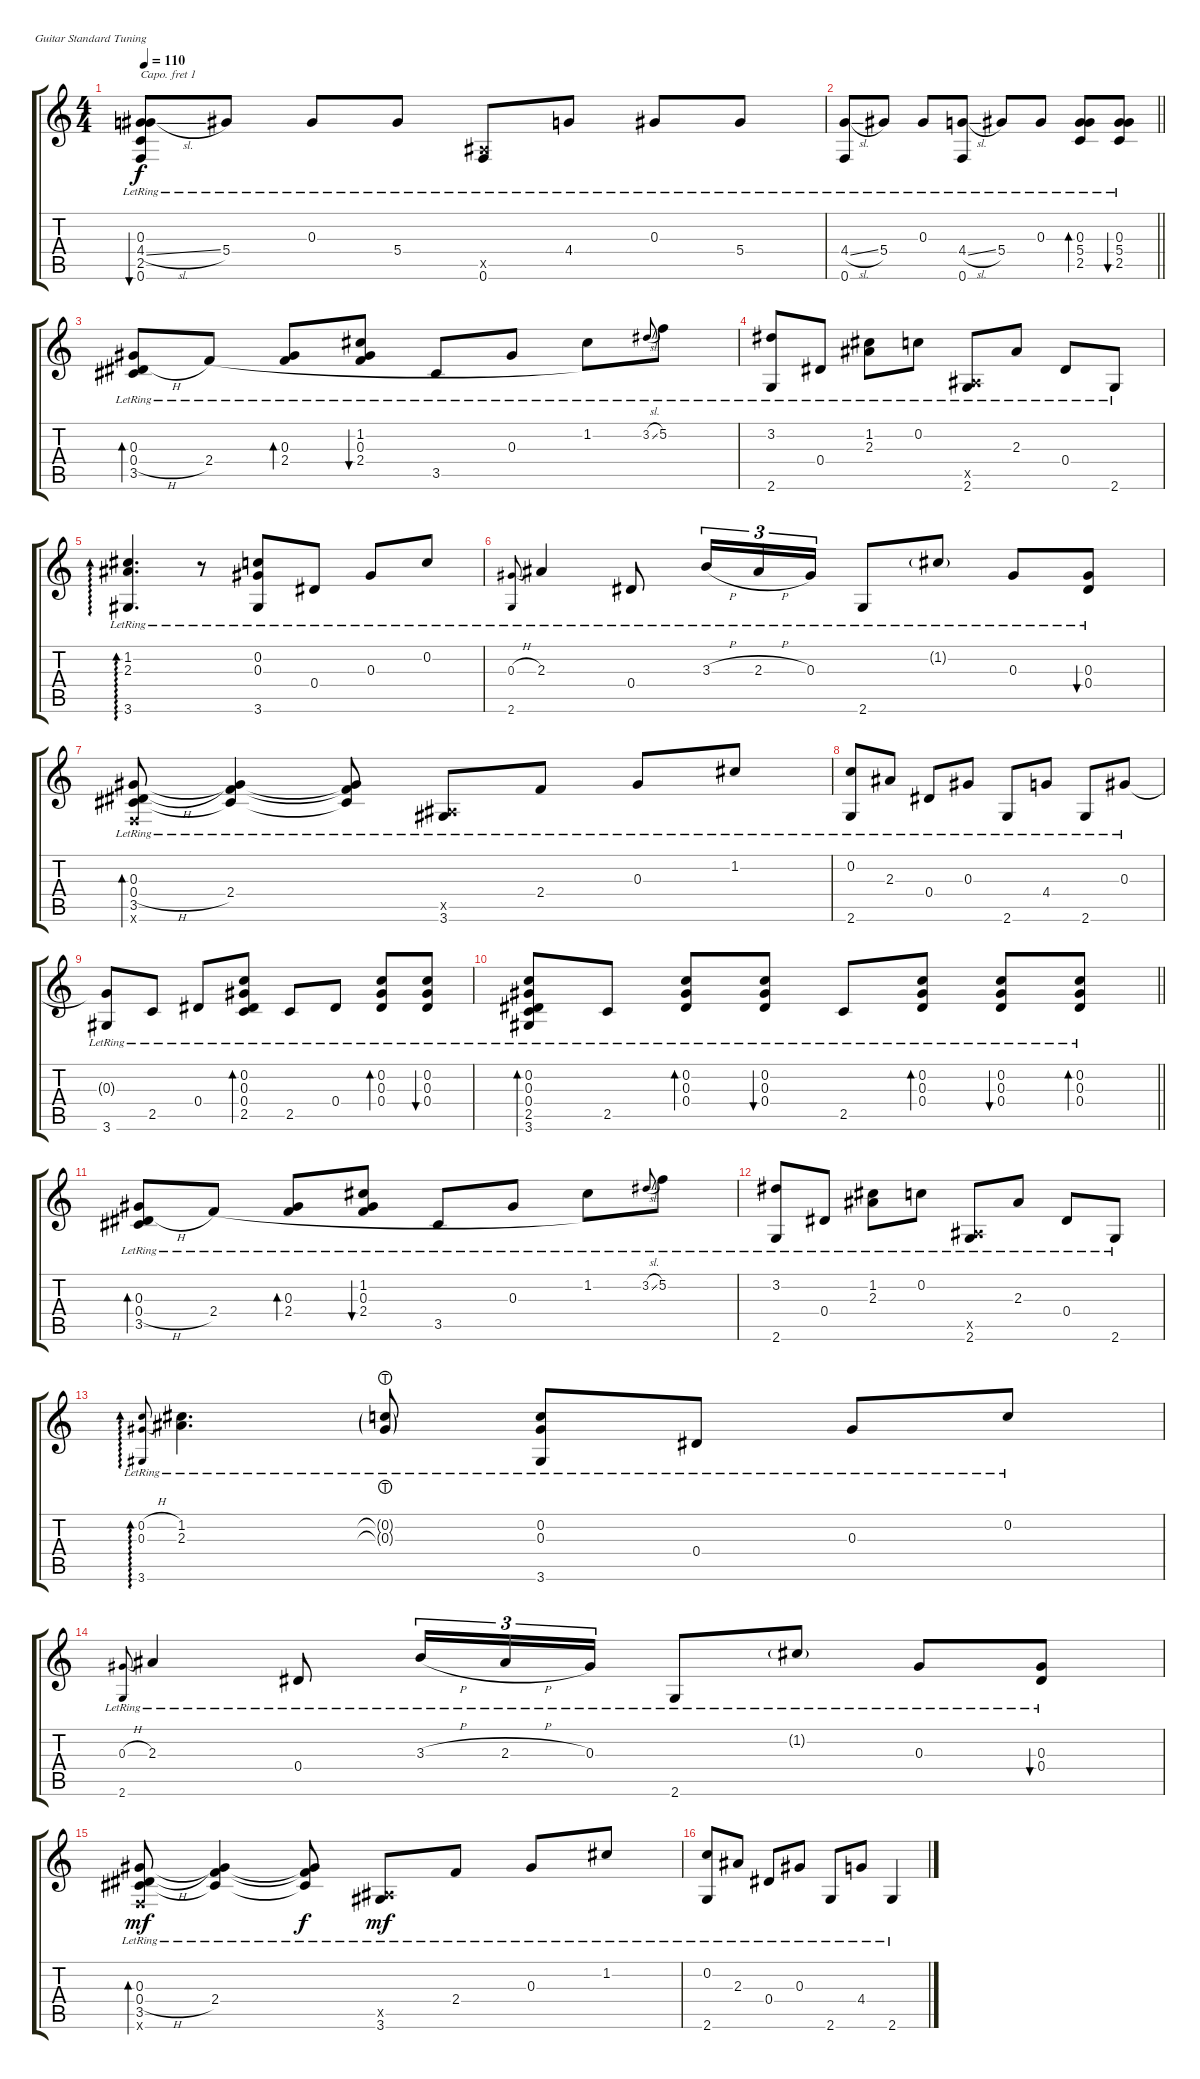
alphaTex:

\bracketExtendMode groupsimilarinstruments
\firstSystemTrackNameOrientation horizontal
\otherSystemsTrackNameOrientation horizontal
\track "" {instrument acousticguitarnylon}
\staff {score tabs}
\capo 1
\tuning (E4 B3 G3 D3 A2 E2)
\ts (4 4)
\tempo 110
\clef g2
\ks c
(0.3{lr} 4.4{sl lr} 2.5{lr} 0.6{lr}).8{bu 120 dy f} 5.4{lr}.8 0.3{lr}.8 5.4{lr}.8 (0.6{lr} 0.5{x}).8 4.4{lr}.8 0.3{lr}.8 5.4{lr}.8 |
\barLineRight lightlight
(0.6{lr} 4.4{sl lr}).8 5.4{lr}.8 0.3{lr}.8 (0.6{lr} 4.4{sl lr}).8 5.4{lr}.8 0.3{lr}.8 (2.5{lr} 5.4{lr} 0.3{lr}).8{bd 39} (2.5{lr} 5.4{lr} 0.3{lr}).8{bu 40} |
(3.5{lr} 0.4{h lr} 0.3{lr}).8{bd 44} 2.4{lr}.8{legatoorigin} (0.3{lr} 2.4{lr}).8{bd 44 legatoorigin} (2.4{lr} 0.3{lr} 1.2{lr}).8{bu 44 legatoorigin} 3.5{lr}.8{legatoorigin} 0.3{lr}.8{legatoorigin} 1.2{lr}.8 3.2{sl lr}.8{gr onbeat} 5.2{lr}.8 |
(3.2{lr} 2.6{lr}).8 0.4{lr}.8 (1.2{lr} 2.3{lr}).8 0.2{lr}.8 (2.6{lr} 0.5{x}).8 2.3{lr}.8 0.4{lr}.8 2.6{lr}.8 |
(1.2{lr} 2.3{lr} 3.6).4{d ad 0} r.8 (0.2{lr} 0.3{lr} 3.6{lr}).8 0.4{lr}.8 0.3{lr}.8 0.2{lr}.8 |
(0.3{h lr} 2.6{lr}).8{gr onbeat} 2.3{lr}.4 0.4{lr}.8 3.3{h lr}.16{tu (3 2)} 2.3{h lr}.16{tu (3 2)} 0.3{lr}.16{tu (3 2)} 2.6{lr}.8 1.2{g lr}.8 0.3{lr}.8 (0.3{lr} 0.4).8{bu 38} |
(3.5{lr} 0.4{h lr} 0.3{lr} 0.6{x}).8{bd 44} (2.4{lr} 3.5{lr t} 0.3{lr t}).4 (2.4{lr t} 3.5{lr t} 0.3{lr t}).8 (3.6{lr} 0.5{x}).8 2.4{lr}.8 0.3{lr}.8 1.2{lr}.8 |
(2.6{lr} 0.2{lr}).8 2.3{lr}.8 0.4{lr}.8 0.3{lr}.8 2.6{lr}.8 4.4{lr}.8 2.6{lr}.8 0.3{lr}.8 |
(3.6{lr} 0.3{lr t}).8 2.5{lr}.8 0.4{lr}.8 (0.3{lr} 0.2 0.4 2.5).8{bd 37} 2.5{lr}.8 0.4{lr}.8 (0.3{lr} 0.2 0.4).8{bd 37} (0.2{lr} 0.3 0.4).8{bu 37} |
\barLineRight lightlight
(3.6{lr} 0.3{lr} 2.5{lr} 0.4{lr} 0.2{lr}).8{bd 38} 2.5{lr}.8 (0.4{lr} 0.3{lr} 0.2{lr}).8{bd 37} (0.4{lr} 0.3{lr} 0.2{lr}).8{bu 37} 2.5{lr}.8 (0.4{lr} 0.2{lr} 0.3{lr}).8{bd 37} (0.3{lr} 0.2{lr} 0.4{lr}).8{bu 37} (0.2{lr} 0.3{lr} 0.4{lr}).8{bd 37} |
(3.5{lr} 0.4{h lr} 0.3{lr}).8{bd 44} 2.4{lr}.8{legatoorigin} (0.3{lr} 2.4{lr}).8{bd 44 legatoorigin} (2.4{lr} 0.3{lr} 1.2{lr}).8{bu 44 legatoorigin} 3.5{lr}.8{legatoorigin} 0.3{lr}.8{legatoorigin} 1.2{lr}.8 3.2{sl lr}.8{gr onbeat} 5.2{lr}.8 |
(3.2{lr} 2.6{lr}).8 0.4{lr}.8 (1.2{lr} 2.3{lr}).8 0.2{lr}.8 (2.6{lr} 0.5{x}).8 2.3{lr}.8 0.4{lr}.8 2.6{lr}.8 |
(3.6{lr} 0.2{h lr} 0.3{h lr}).8{ad 0 gr onbeat} (1.2{lr} 2.3{lr}).4{d} (0.2{lht g lr} 0.3{lht g lr}).8 (0.2{lr} 0.3{lr} 3.6{lr}).8 0.4{lr}.8 0.3{lr}.8 0.2{lr}.8 |
(0.3{h lr} 2.6{lr}).8{gr onbeat} 2.3{lr}.4 0.4{lr}.8 3.3{h lr}.16{tu (3 2)} 2.3{h lr}.16{tu (3 2)} 0.3{lr}.16{tu (3 2)} 2.6{lr}.8 1.2{g lr}.8 0.3{lr}.8 (0.3{lr} 0.4).8{bu 38} |
(3.5{lr} 0.4{h lr} 0.3{lr} 0.6{x}).8{bd 44 dy mf} (2.4{lr} 3.5{lr t} 0.3{lr t}).4 (2.4{lr t} 3.5{lr t} 0.3{lr t}).8{dy f} (3.6{lr} 0.5{x}).8{dy mf} 2.4{lr}.8 0.3{lr}.8 1.2{lr}.8 |
(2.6{lr} 0.2{lr}).8 2.3{lr}.8 0.4{lr}.8 0.3{lr}.8 2.6{lr}.8 4.4{lr}.8 2.6{lr}.4
